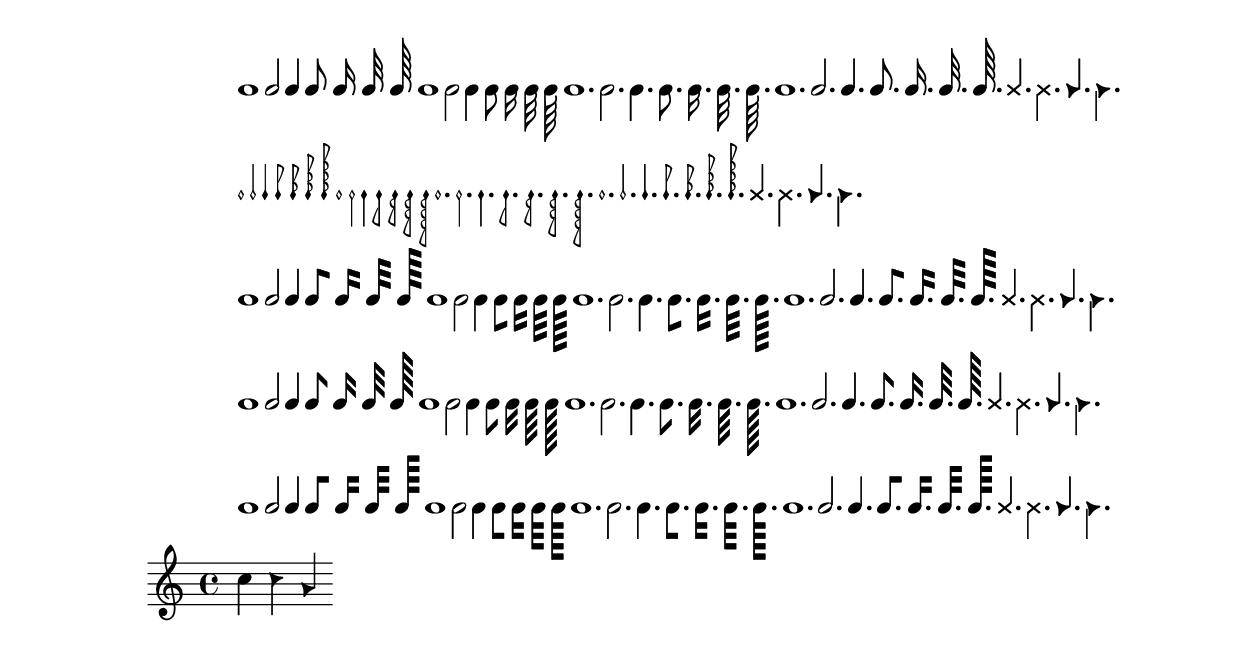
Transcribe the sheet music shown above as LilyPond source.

\header {

  texidoc = "The note markup function may be used to make metronome
 markings. It works for a variety of flag, dot and duration settings."
}
\version "2.21.0"

mrkp =
\markup {
   \note {1} #1
   \note {2} #1
   \note {4} #1
   \note {8} #1
   \note {16} #1
   \note {32} #1
   \note {64} #1

   \note {1} #-1
   \note {2} #-1
   \note {4} #-1
   \note {8} #-1
   \note {16} #-1
   \note {32} #-1
   \note {64} #-1

   \note {1.} #-1
   \note {2.} #-1
   \note {4.} #-1
   \note {8.} #-1
   \note {16.} #-1
   \note {32.} #-1
   \note {64.} #-1

   \note {1.} #1
   \note {2.} #1
   \note {4.} #1
   \note {8.} #1
   \note {16.} #1
   \note {32.} #1
   \note {64.} #1

   \override #'(style . cross)
   { \note-by-number #2 #1 #1
     \note-by-number #2 #1 #-1
   }
   \override #'(style . triangle)
   { \note-by-number #2 #1 #1
     \note-by-number #2 #1 #-1
   }
}

\score {
  \relative
  {
    c''4^\markup {
            \column {
                    \mrkp
                    \override #'(style . mensural) \mrkp
                    \override #'(flag-style . modern-straight-flag) \mrkp
                    \override #'(flag-style . old-straight-flag) \mrkp
                    \override #'(flag-style . flat-flag) \mrkp
            }
    }
    \override NoteHead.style = #'triangle
    c4 a
  }
  \layout {
    \context {
      \Score
      \override PaperColumn.keep-inside-line = ##f
    }
  }
}
